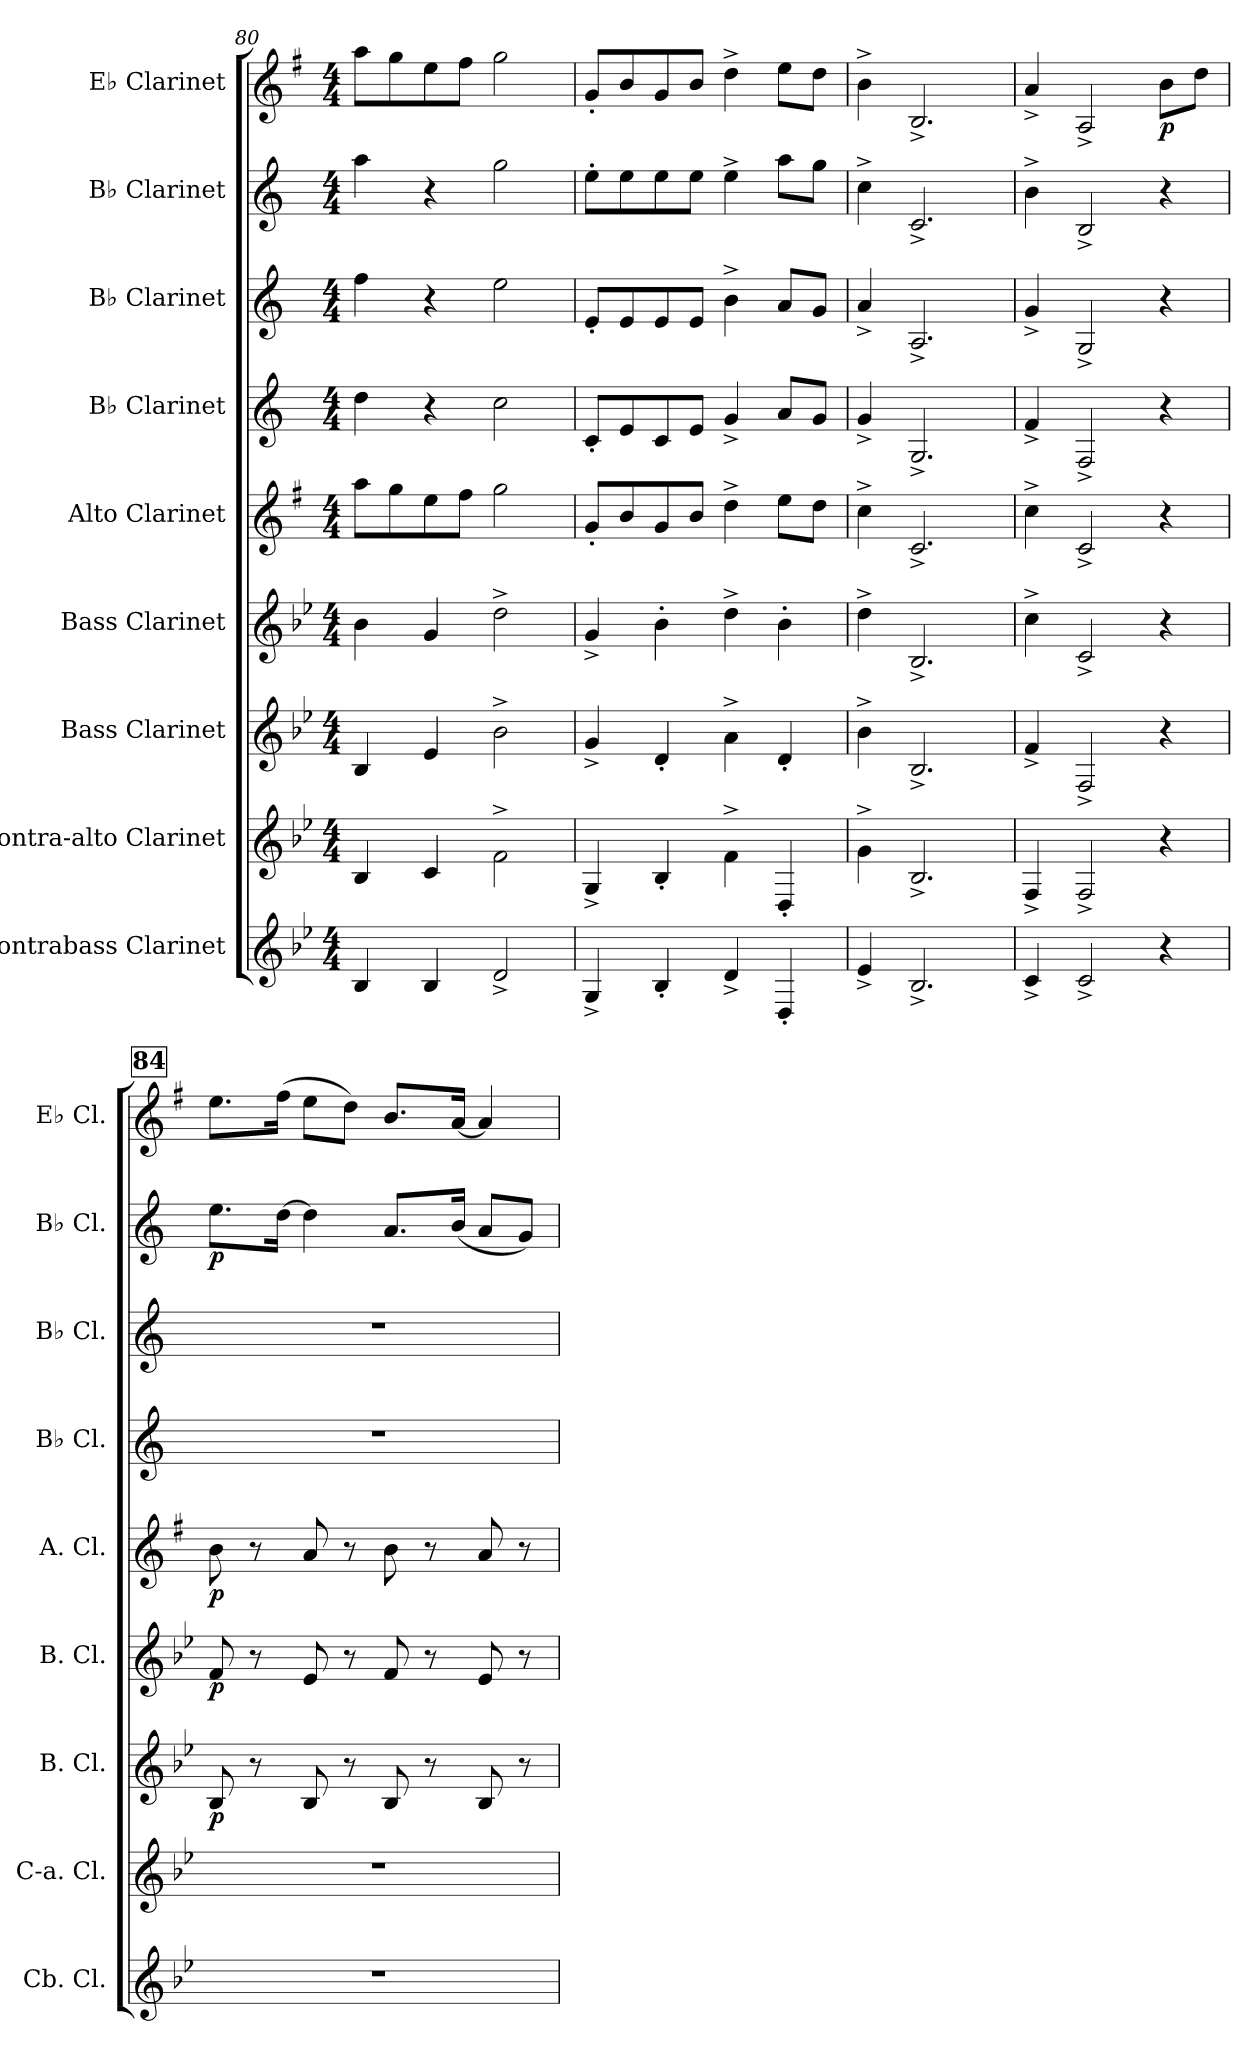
**kern	**kern	**kern	**dynam	**kern	**dynam	**kern	**dynam	**kern	**kern	**kern	**dynam	**kern	**dynam
*part9	*part8	*part7	*part7	*part6	*part6	*part5	*part5	*part4	*part3	*part2	*part2	*part1	*part1
*staff9	*staff8	*staff7	*staff7	*staff6	*staff6	*staff5	*staff5	*staff4	*staff3	*staff2	*staff2	*staff1	*staff1
*I"Contrabass Clarinet	*I"Contra-alto Clarinet	*I"Bass Clarinet	*	*I"Bass Clarinet	*	*I"Alto Clarinet	*	*I"B♭ Clarinet	*I"B♭ Clarinet	*I"B♭ Clarinet	*	*I"E♭ Clarinet	*
*I'Cb. Cl.	*I'C-a. Cl.	*I'B. Cl.	*	*I'B. Cl.	*	*I'A. Cl.	*	*I'B♭ Cl.	*I'B♭ Cl.	*I'B♭ Cl.	*	*I'E♭ Cl.	*
*clefG2	*clefG2	*clefG2	*	*clefG2	*	*clefG2	*	*clefG2	*clefG2	*clefG2	*	*clefG2	*
*ITrd15c26	*ITrd12c21	*ITrd8c14	*	*ITrd8c14	*	*ITrd5c9	*	*ITrd1c2	*ITrd1c2	*ITrd1c2	*	*ITrd-2c-3	*
*k[b-e-]	*k[b-e-]	*k[b-e-]	*	*k[b-e-]	*	*k[b-e-]	*	*k[b-e-]	*k[b-e-]	*k[b-e-]	*	*k[b-e-]	*
*M4/4	*M4/4	*M4/4	*	*M4/4	*	*M4/4	*	*M4/4	*M4/4	*M4/4	*	*M4/4	*
=80	=80	=80	=80	=80	=80	=80	=80	=80	=80	=80	=80	=80	=80
4BBB-/	4BB-/	4BB-/	.	4B-\	.	8cc\L	.	4cc\	4ee-\	4gg\	.	8ccc\L	.
.	.	.	.	.	.	8b-\	.	.	.	.	.	8bb-\	.
4BBB-/	4C/	4E-/	.	4G/	.	8g\	.	4r	4r	4r	.	8gg\	.
.	.	.	.	.	.	8a\J	.	.	.	.	.	8aa\J	.
2DD^/	2F^\	2B-^\	.	2d^\	.	2b-\	.	2b-\	2dd\	2ff\	.	2bb-\	.
!!LO:PB:g=z
=81	=81	=81	=81	=81	=81	=81	=81	=81	=81	=81	=81	=81	=81
4GGG^/	4GG^/	4G^/	.	4G^/	.	8B-'/L	.	8B-'/L	8d'/L	8dd'\L	.	8b-'/L	.
.	.	.	.	.	.	8d/	.	8d/	8d/	8dd\	.	8dd/	.
4BBB-'/	4BB-'/	4D'/	.	4B-'\	.	8B-/	.	8B-/	8d/	8dd\	.	8b-/	.
.	.	.	.	.	.	8d/J	.	8d/J	8d/J	8dd\J	.	8dd/J	.
4DD^/	4F^\	4A^\	.	4d^\	.	4f^\	.	4f^/	4a^\	4dd^\	.	4ff^\	.
4DDD'/	4DD'/	4D'/	.	4B-'\	.	8g\L	.	8g/L	8g/L	8gg\L	.	8gg\L	.
.	.	.	.	.	.	8f\J	.	8f/J	8f/J	8ff\J	.	8ff\J	.
=82	=82	=82	=82	=82	=82	=82	=82	=82	=82	=82	=82	=82	=82
4EE-^/	4G^\	4B-^\	.	4d^\	.	4e-^\	.	4f^/	4g^/	4b-^\	.	4dd^\	.
2.BBB-^/	2.BB-^/	2.BB-^/	.	2.BB-^/	.	2.E-^/	.	2.F^/	2.G^/	2.B-^/	.	2.d^/	.
=83	=83	=83	=83	=83	=83	=83	=83	=83	=83	=83	=83	=83	=83
4CC^/	4FF^/	4F^/	.	4c^\	.	4e-^\	.	4e-^/	4f^/	4a^\	.	4cc^/	.
2CC^/	2FF^/	2FF^/	.	2C^/	.	2E-^/	.	2E-^/	2F^/	2A^/	.	2c^/	.
!	!	!	!	!	!	!	!	!	!	!	!	!	!LO:DY:b
4r	4r	4r	.	4r	.	4r	.	4r	4r	4r	.	8dd\L	p
.	.	.	.	.	.	.	.	.	.	.	.	8ff\J	.
!!LO:REH:place=s1:a:B:fs=14:t=84
=84	=84	=84	=84	=84	=84	=84	=84	=84	=84	=84	=84	=84	=84
!	!	!	!LO:DY:b	!	!LO:DY:b	!	!LO:DY:b	!	!	!	!LO:DY:b	!	!
1r	1r	8BB-/	p	8F/	p	8d\	p	1r	1r	8.dd\L	p	8.gg\L	.
.	.	8r	.	8r	.	8r	.	.	.	.	.	.	.
.	.	.	.	.	.	.	.	.	.	[16cc\Jk	.	(>16aa\Jk	.
.	.	8BB-/	.	8E-/	.	8c/	.	.	.	4cc\]	.	8gg\L	.
.	.	8r	.	8r	.	8r	.	.	.	.	.	8ff\J)	.
.	.	8BB-/	.	8F/	.	8d\	.	.	.	8.g/L	.	8.dd/L	.
.	.	8r	.	8r	.	8r	.	.	.	.	.	.	.
.	.	.	.	.	.	.	.	.	.	(<16a/Jk	.	[16cc/Jk	.
.	.	8BB-/	.	8E-/	.	8c/	.	.	.	8g/L	.	4cc/]	.
.	.	8r	.	8r	.	8r	.	.	.	8f/J)	.	.	.
=	=	=	=	=	=	=	=	=	=	=	=	=	=
*-	*-	*-	*-	*-	*-	*-	*-	*-	*-	*-	*-	*-	*-
